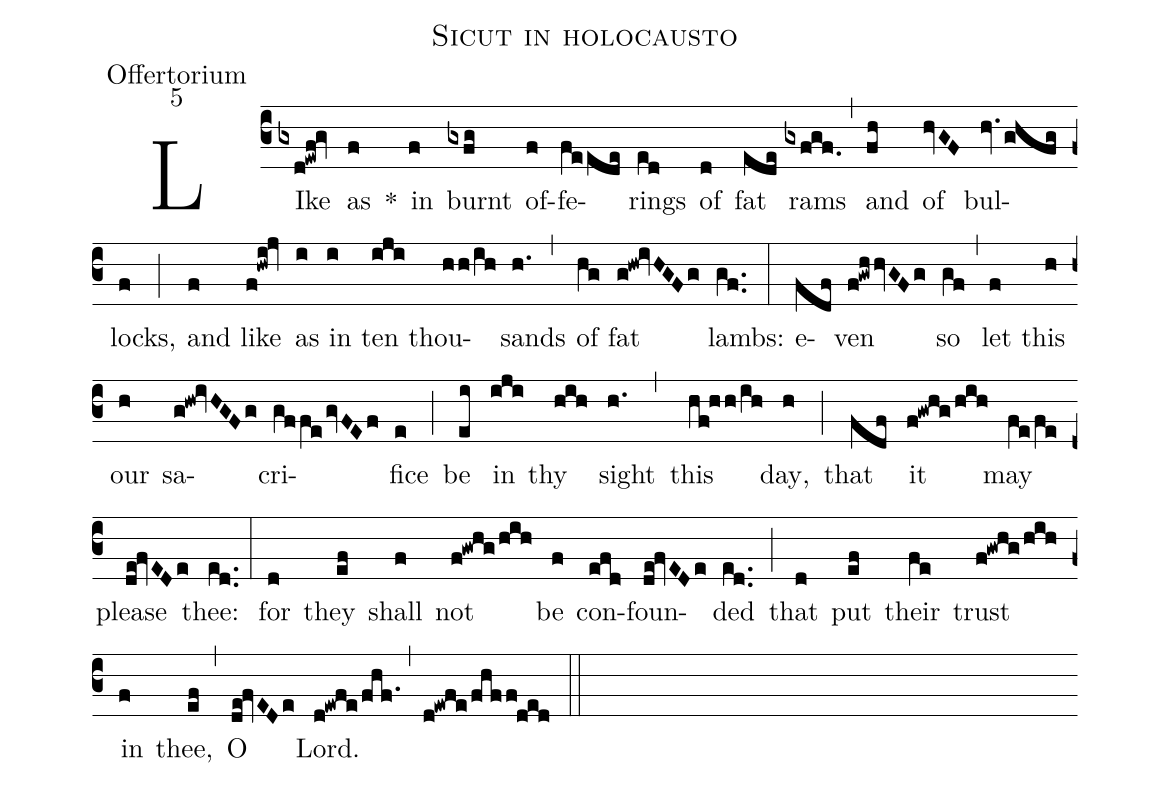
name:Sicut in holocausto;
office-part:Offertorium;
mode:5;
%%
(c3) LIke(gxd!ewf!gv) as(f) *() in(f) burnt(gxfg) of(f)fe(feede)rings(ed) of(d) fat(ede) rams(gxfgf.0) (,) and(fh) of(hvGF) bul(hv.ghfg)locks,(f) (;) and(f) like(f!hwi!jv) as(i) in(i) ten(iji) thou(hh/ih)sands(h.) (,) of(hg) fat(g!hw!ivHGFg) lambs:(gf..) (:) e(fdf)ven(f!gwhhvGFg) so(gf) (,) let(f) this(h) our(h) sa(g!hw!ivHGFg)cri(gffe/gvFEf)fice(e) (;) be(ei) in(iji) thy(hih) sight(h.) (,) this(hf!hh/ih) day,(h) (;) that(fdf) it(f!gwhg/hih) may(fe/fe) please(de!fvEDe) thee:(ed..) (:) for(d) they(ef) shall(f) not(f!gwhg/hih) be(f) con(efd)foun(de!fvEDe)ded(ed..) (;) that(d) put(ef) their(fe) trust(f!gwhg/hih) in(f) thee,(ef) (,) O(de!fvEDe) Lord.(d!ewfe/fhf.1) (,) (d!ewfe/fhff!ded) (::)
